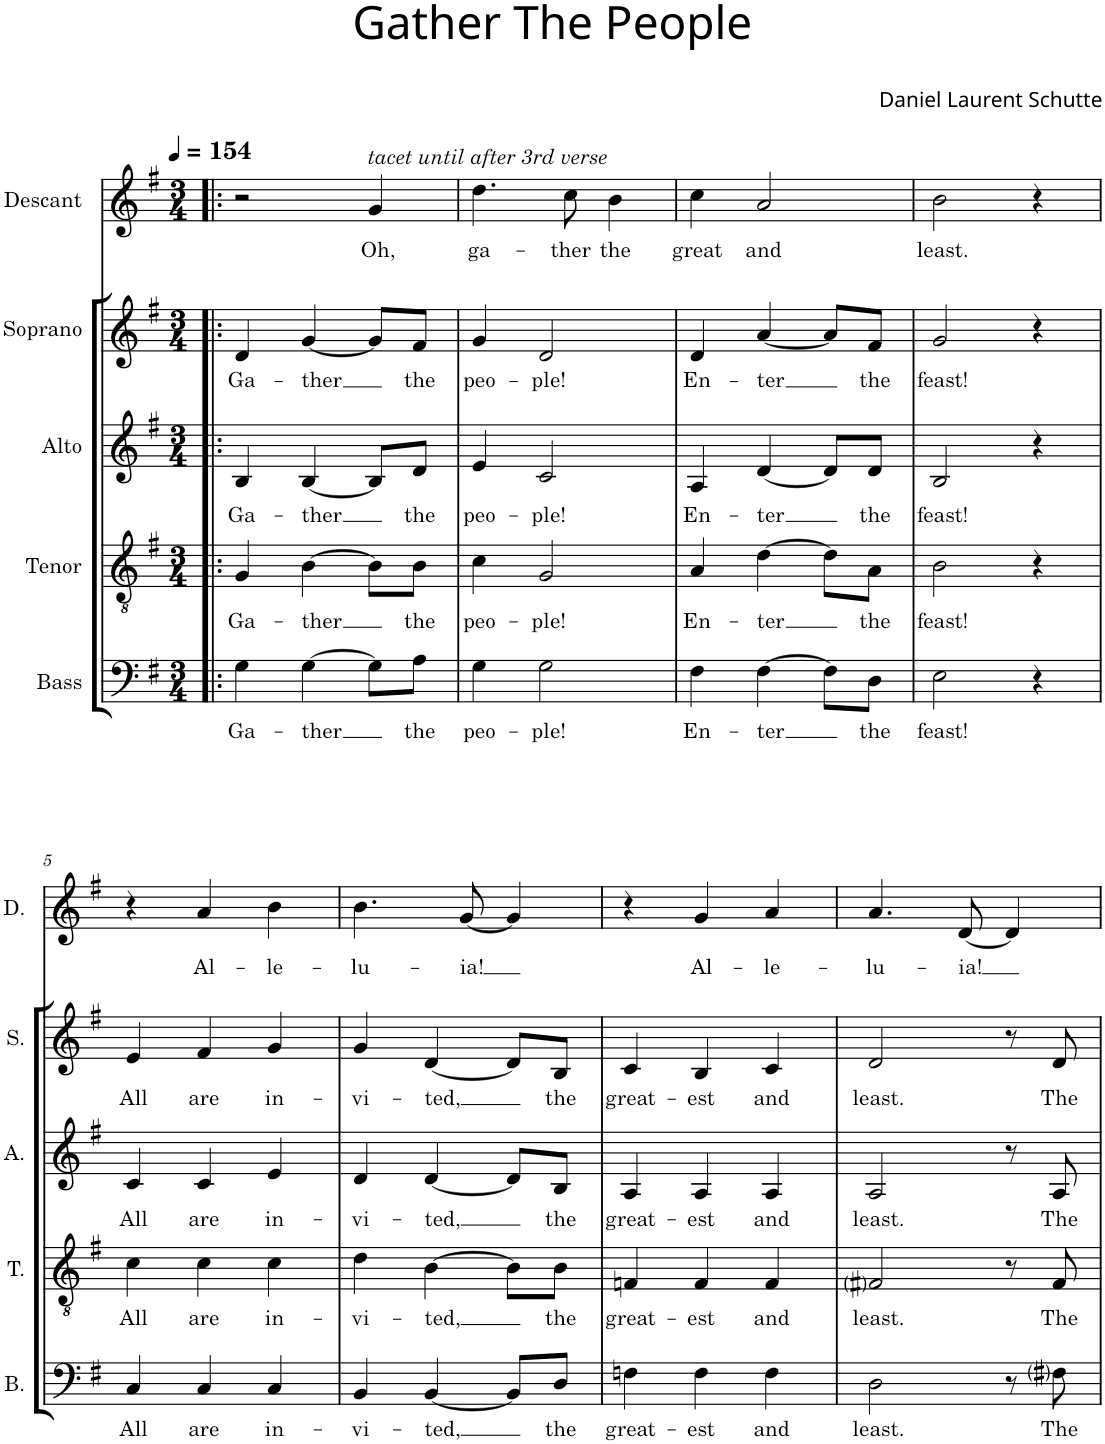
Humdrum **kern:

**kern	**text	**kern	**text	**kern	**text	**kern	**text	**kern	**text
*part5	*part5	*part4	*part4	*part3	*part3	*part2	*part2	*part1	*part1
*staff5	*staff5	*staff4	*staff4	*staff3	*staff3	*staff2	*staff2	*staff1	*staff1
*I"Bass	*	*I"Tenor	*	*I"Alto	*	*I"Soprano	*	*I"Descant	*
*I'B.	*	*I'T.	*	*I'A.	*	*I'S.	*	*I'D.	*
*clefF4	*	*clefGv2	*	*clefG2	*	*clefG2	*	*clefG2	*
*k[f#]	*	*k[f#]	*	*k[f#]	*	*k[f#]	*	*k[f#]	*
*M3/4	*	*M3/4	*	*M3/4	*	*M3/4	*	*M3/4	*
*MM154	*	*MM154	*	*MM154	*	*MM154	*	*MM154	*
=1!|:	=1!|:	=1!|:	=1!|:	=1!|:	=1!|:	=1!|:	=1!|:	=1!|:	=1!|:
!	!LO:LY:b	!	!LO:LY:b	!	!LO:LY:b	!	!LO:LY:b	!	!
4G\	Ga-	4G/	Ga-	4B/	Ga-	4d/	Ga-	2r	.
!	!LO:LY:b	!	!LO:LY:b	!	!LO:LY:b	!	!LO:LY:b	!	!
[4G\	-ther	[4B\	-ther	[4B/	-ther	[4g/	-ther	.	.
!	!	!	!	!	!	!	!	!LO:TX:a:i:t=tacet until after 3rd verse	!
!	!	!	!	!	!	!	!	!	!LO:LY:b
8G\L]	.	8B\L]	.	8B/L]	.	8g/L]	.	4g/	Oh,
!	!LO:LY:b	!	!LO:LY:b	!	!LO:LY:b	!	!LO:LY:b	!	!
8A\J	the	8B\J	the	8d/J	the	8f#/J	the	.	.
=2	=2	=2	=2	=2	=2	=2	=2	=2	=2
!	!LO:LY:b	!	!LO:LY:b	!	!LO:LY:b	!	!LO:LY:b	!	!LO:LY:b
4G\	peo-	4c\	peo-	4e/	peo-	4g/	peo-	4.dd\	ga-
!	!LO:LY:b	!	!LO:LY:b	!	!LO:LY:b	!	!LO:LY:b	!	!
2G\	-ple!	2G/	-ple!	2c/	-ple!	2d/	-ple!	.	.
!	!	!	!	!	!	!	!	!	!LO:LY:b
.	.	.	.	.	.	.	.	8cc\	-ther
!	!	!	!	!	!	!	!	!	!LO:LY:b
.	.	.	.	.	.	.	.	4b\	the
=3	=3	=3	=3	=3	=3	=3	=3	=3	=3
!	!LO:LY:b	!	!LO:LY:b	!	!LO:LY:b	!	!LO:LY:b	!	!LO:LY:b
4F#\	En-	4A/	En-	4A/	En-	4d/	En-	4cc\	great
!	!LO:LY:b	!	!LO:LY:b	!	!LO:LY:b	!	!LO:LY:b	!	!LO:LY:b
[4F#\	-ter	[4d\	-ter	[4d/	-ter	[4a/	-ter	2a/	and
8F#\L]	.	8d\L]	.	8d/L]	.	8a/L]	.	.	.
!	!LO:LY:b	!	!LO:LY:b	!	!LO:LY:b	!	!LO:LY:b	!	!
8D\J	the	8A\J	the	8d/J	the	8f#/J	the	.	.
=4	=4	=4	=4	=4	=4	=4	=4	=4	=4
!	!LO:LY:b	!	!LO:LY:b	!	!LO:LY:b	!	!LO:LY:b	!	!LO:LY:b
2E\	feast!	2B\	feast!	2B/	feast!	2g/	feast!	2b\	least.
4r	.	4r	.	4r	.	4r	.	4r	.
!!LO:LB:g=z
=5	=5	=5	=5	=5	=5	=5	=5	=5	=5
!	!LO:LY:b	!	!LO:LY:b	!	!LO:LY:b	!	!LO:LY:b	!	!
4C/	All	4c\	All	4c/	All	4e/	All	4r	.
!	!LO:LY:b	!	!LO:LY:b	!	!LO:LY:b	!	!LO:LY:b	!	!LO:LY:b
4C/	are	4c\	are	4c/	are	4f#/	are	4a/	Al-
!	!LO:LY:b	!	!LO:LY:b	!	!LO:LY:b	!	!LO:LY:b	!	!LO:LY:b
4C/	in-	4c\	in-	4e/	in-	4g/	in-	4b\	-le-
=6	=6	=6	=6	=6	=6	=6	=6	=6	=6
!	!LO:LY:b	!	!LO:LY:b	!	!LO:LY:b	!	!LO:LY:b	!	!LO:LY:b
4BB/	-vi-	4d\	-vi-	4d/	-vi-	4g/	-vi-	4.b\	-lu-
!	!LO:LY:b	!	!LO:LY:b	!	!LO:LY:b	!	!LO:LY:b	!	!
[4BB/	-ted,	[4B\	-ted,	[4d/	-ted,	[4d/	-ted,	.	.
!	!	!	!	!	!	!	!	!	!LO:LY:b
.	.	.	.	.	.	.	.	[8g/	-ia!
8BB/L]	.	8B\L]	.	8d/L]	.	8d/L]	.	4g/]	.
!	!LO:LY:b	!	!LO:LY:b	!	!LO:LY:b	!	!LO:LY:b	!	!
8D/J	the	8B\J	the	8B/J	the	8B/J	the	.	.
=7	=7	=7	=7	=7	=7	=7	=7	=7	=7
!	!LO:LY:b	!	!LO:LY:b	!	!LO:LY:b	!	!LO:LY:b	!	!
4Fn\	great-	4Fn/	great-	4A/	great-	4c/	great-	4r	.
!	!LO:LY:b	!	!LO:LY:b	!	!LO:LY:b	!	!LO:LY:b	!	!LO:LY:b
4F\	-est	4F/	-est	4A/	-est	4B/	-est	4g/	Al-
!	!LO:LY:b	!	!LO:LY:b	!	!LO:LY:b	!	!LO:LY:b	!	!LO:LY:b
4F\	and	4F/	and	4A/	and	4c/	and	4a/	-le-
=8	=8	=8	=8	=8	=8	=8	=8	=8	=8
!	!LO:LY:b	!	!LO:LY:b	!	!LO:LY:b	!	!LO:LY:b	!	!LO:LY:b
2D\	least.	2F#i/	least.	2A/	least.	2d/	least.	4.a/	-lu-
!	!	!	!	!	!	!	!	!	!LO:LY:b
.	.	.	.	.	.	.	.	[8d/	-ia!
8r	.	8r	.	8r	.	8r	.	4d/]	.
!	!LO:LY:b	!	!LO:LY:b	!	!LO:LY:b	!	!LO:LY:b	!	!
8F#i\	The	8F#/	The	8A/	The	8d/	The	.	.
=	=	=	=	=	=	=	=	=	=
*-	*-	*-	*-	*-	*-	*-	*-	*-	*-
